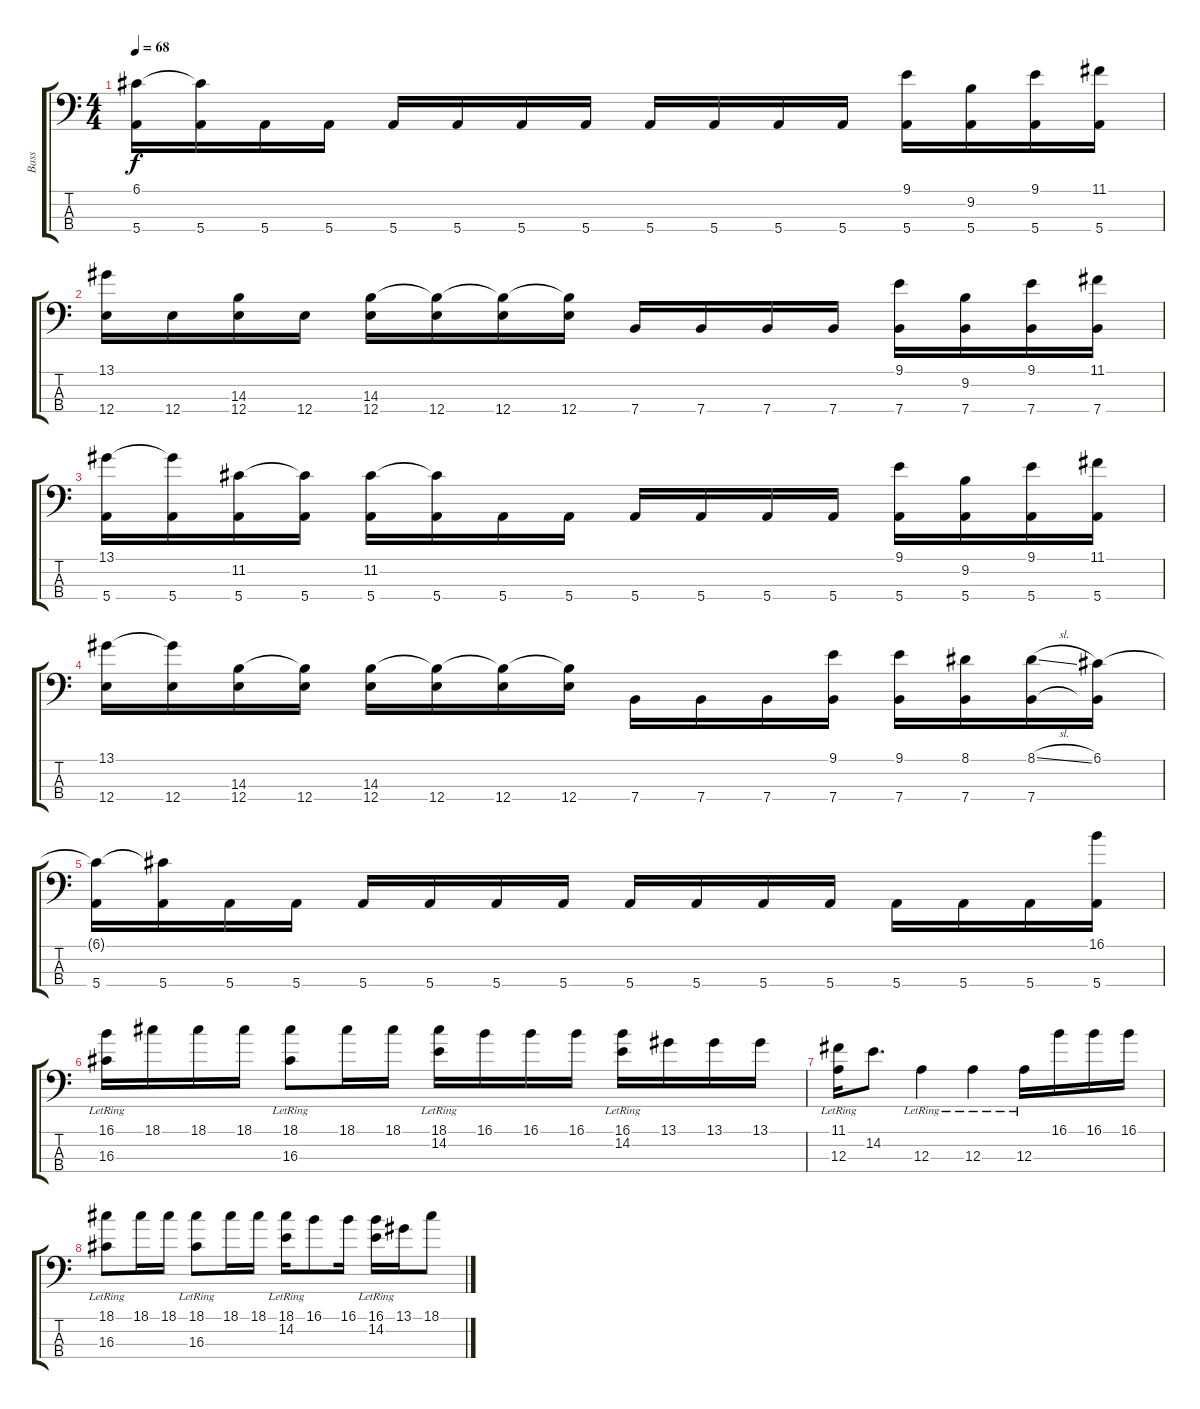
\track ("Bass" "Bass") {instrument electricbassfinger}
\staff {score tabs}
\tuning (G2 D2 A1 E1) {hide}
\ts (4 4)
\tempo 68
\clef f4
\ks c
(6.1{t} 5.4).16{dy f} (6.1{t} 5.4).16 5.4.16 5.4.16 5.4.16 5.4.16 5.4.16 5.4.16 5.4.16 5.4.16 5.4.16 5.4.16 (9.1 5.4).16 (9.2 5.4).16 (9.1 5.4).16 (11.1 5.4).16 |
(13.1 12.4).16 12.4.16 (14.3 12.4).16 12.4.16 (14.3 12.4).16 (14.3{t} 12.4).16 (14.3{t} 12.4).16 (14.3{t} 12.4).16 7.4.16 7.4.16 7.4.16 7.4.16 (9.1 7.4).16 (9.2 7.4).16 (9.1 7.4).16 (11.1 7.4).16 |
(13.1 5.4).16 (13.1{t} 5.4).16 (11.2 5.4).16 (11.2{t} 5.4).16 (11.2 5.4).16 (11.2{t} 5.4).16 5.4.16 5.4.16 5.4.16 5.4.16 5.4.16 5.4.16 (9.1 5.4).16 (9.2 5.4).16 (9.1 5.4).16 (11.1 5.4).16 |
(13.1 12.4).16 (13.1{t} 12.4).16 (14.3 12.4).16 (14.3{t} 12.4).16 (14.3 12.4).16 (14.3{t} 12.4).16 (14.3{t} 12.4).16 (14.3{t} 12.4).16 7.4.16 7.4.16 7.4.16 (9.1 7.4).16 (9.1 7.4).16 (8.1 7.4).16 (8.1{sl} 7.4).16 (6.1 7.4{t}).16 |
(6.1{t} 5.4).16 (6.1{t} 5.4).16 5.4.16 5.4.16 5.4.16 5.4.16 5.4.16 5.4.16 5.4.16 5.4.16 5.4.16 5.4.16 5.4.16 5.4.16 5.4.16 (16.1 5.4).16 |
(16.1 16.3{lr}).16 18.1.16 18.1.16 18.1.16 (18.1 16.3{lr}).8 18.1.16 18.1.16 (18.1 14.2{lr}).16 16.1.16 16.1.16 16.1.16 (16.1 14.2{lr}).16 13.1.16 13.1.16 13.1.16 |
(11.1 12.3{lr}).16 14.2.8{d} 12.3{lr}.4 12.3{lr}.4 12.3{lr}.16 16.1.16 16.1.16 16.1.16 |
(18.1 16.3{lr}).8 18.1.16 18.1.16 (18.1 16.3{lr}).8 18.1.16 18.1.16 (18.1 14.2{lr}).16 16.1.8 16.1.16 (16.1 14.2{lr}).16 13.1.16 18.1.8
